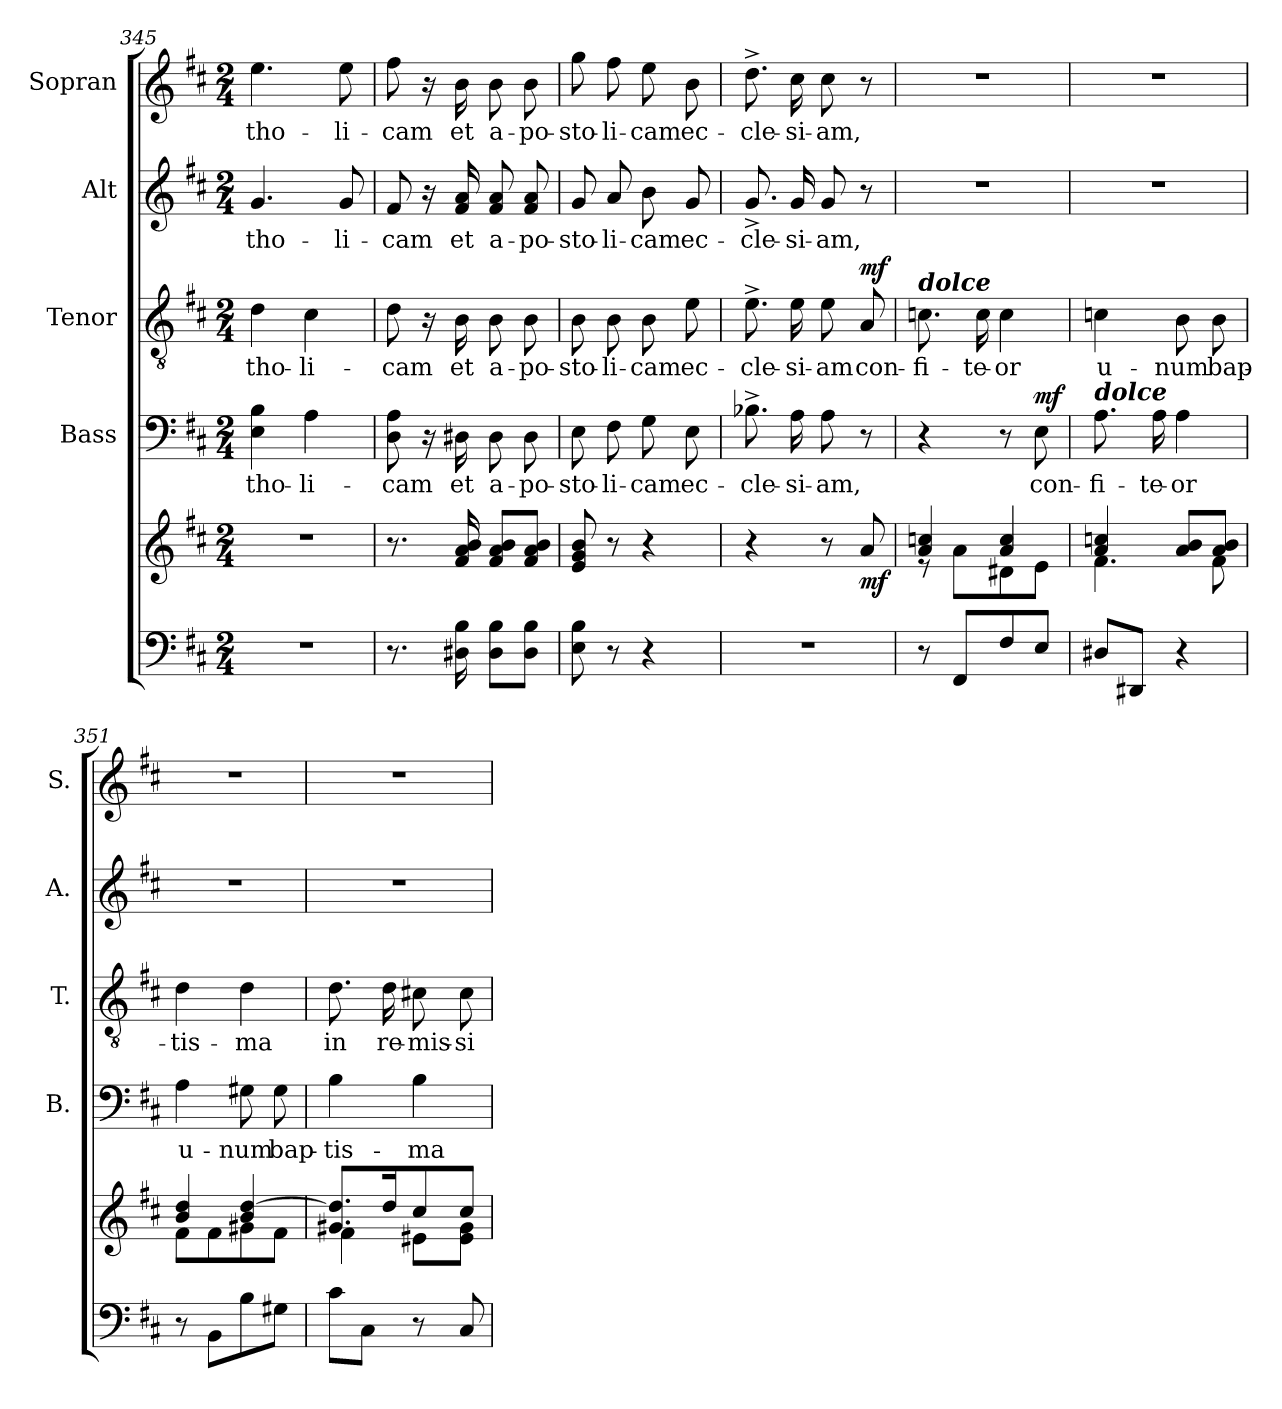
**kern	**kern	**dynam	**kern	**text	**dynam	**kern	**text	**dynam	**kern	**text	**kern	**text
*part5	*part5	*part5	*part4	*part4	*part4	*part3	*part3	*part3	*part2	*part2	*part1	*part1
*staff6	*staff5	*staff5/6	*staff4	*staff4	*staff4	*staff3	*staff3	*staff3	*staff2	*staff2	*staff1	*staff1
*	*	*	*I"Bass	*	*	*I"Tenor	*	*	*I"Alt	*	*I"Sopran	*
*	*	*	*I'B.	*	*	*I'T.	*	*	*I'A.	*	*I'S.	*
*clefF4	*clefG2	*	*clefF4	*	*	*clefGv2	*	*	*clefG2	*	*clefG2	*
*k[f#c#]	*k[f#c#]	*	*k[f#c#]	*	*	*k[f#c#]	*	*	*k[f#c#]	*	*k[f#c#]	*
*D:	*D:	*	*D:	*	*	*D:	*	*	*D:	*	*D:	*
*M2/4	*M2/4	*	*M2/4	*	*	*M2/4	*	*	*M2/4	*	*M2/4	*
=345	=345	=345	=345	=345	=345	=345	=345	=345	=345	=345	=345	=345
!	!	!	!	!LO:LY:b	!	!	!LO:LY:b	!	!	!LO:LY:b	!	!LO:LY:b
2r	2r	.	4E\ 4B\	-tho-	.	4d\	-tho-	.	4.g/	-tho-	4.ee\	-tho-
!	!	!	!	!LO:LY:b	!	!	!LO:LY:b	!	!	!	!	!
.	.	.	4A\	-li-	.	4c#\	-li-	.	.	.	.	.
!	!	!	!	!	!	!	!	!	!	!LO:LY:b	!	!LO:LY:b
.	.	.	.	.	.	.	.	.	8g/	-li-	8ee\	-li-
=346	=346	=346	=346	=346	=346	=346	=346	=346	=346	=346	=346	=346
!	!	!	!	!LO:LY:b	!	!	!LO:LY:b	!	!	!LO:LY:b	!	!LO:LY:b
8.r	8.r	.	8D\ 8A\	-cam	.	8d\	-cam	.	8f#/	-cam	8ff#\	-cam
.	.	.	16r	.	.	16r	.	.	16r	.	16r	.
!	!	!	!	!LO:LY:b	!	!	!LO:LY:b	!	!	!LO:LY:b	!	!LO:LY:b
16D#X\ 16B\	16f#/ 16a/ 16b/	.	16D#X\	et	.	16B\	et	.	16f#/ 16a/	et	16b\	et
!	!	!	!	!LO:LY:b	!	!	!LO:LY:b	!	!	!LO:LY:b	!	!LO:LY:b
8D#\ 8B\L	8f#/ 8a/ 8b/L	.	8D#\	a-	.	8B\	a-	.	8f#/ 8a/	a-	8b\	a-
!	!	!	!	!LO:LY:b	!	!	!LO:LY:b	!	!	!LO:LY:b	!	!LO:LY:b
8D#\ 8B\J	8f#/ 8a/ 8b/J	.	8D#\	-po-	.	8B\	-po-	.	8f#/ 8a/	-po-	8b\	-po-
=347	=347	=347	=347	=347	=347	=347	=347	=347	=347	=347	=347	=347
!	!	!	!	!LO:LY:b	!	!	!LO:LY:b	!	!	!LO:LY:b	!	!LO:LY:b
8E\ 8B\	8e/ 8g/ 8b/	.	8E\	-sto-	.	8B\	-sto-	.	8g/	-sto-	8gg\	-sto-
!	!	!	!	!LO:LY:b	!	!	!LO:LY:b	!	!	!LO:LY:b	!	!LO:LY:b
8r	8r	.	8F#\	-li-	.	8B\	-li-	.	8a/	-li-	8ff#\	-li-
!	!	!	!	!LO:LY:b	!	!	!LO:LY:b	!	!	!LO:LY:b	!	!LO:LY:b
4r	4r	.	8G\	-cam	.	8B\	-cam	.	8b\	-cam	8ee\	-cam
!	!	!	!	!LO:LY:b	!	!	!LO:LY:b	!	!	!LO:LY:b	!	!LO:LY:b
.	.	.	8E\	ec-	.	8e\	ec-	.	8g/	ec-	8b\	ec-
=348	=348	=348	=348	=348	=348	=348	=348	=348	=348	=348	=348	=348
!	!	!	!	!LO:LY:b	!	!	!LO:LY:b	!	!	!LO:LY:b	!	!LO:LY:b
2r	4r	.	8.B-X^>\	-cle-	.	8.e^>\	-cle-	.	8.g^>/	-cle-	8.dd^>\	-cle-
!	!	!	!	!LO:LY:b	!	!	!LO:LY:b	!	!	!LO:LY:b	!	!LO:LY:b
.	.	.	16A\	-si-	.	16e\	-si-	.	16g/	-si-	16cc#\	-si-
!	!	!	!	!LO:LY:b	!	!	!LO:LY:b	!	!	!LO:LY:b	!	!LO:LY:b
.	8r	.	8A\	-am,	.	8e\	-am	.	8g/	-am,	8cc#\	-am,
!	!	!LO:DY:b	!	!	!	!	!LO:LY:b	!LO:DY:a	!	!	!	!
.	8a/	mf	8r	.	.	8A/	con-	mf	8r	.	8r	.
=349	=349	=349	=349	=349	=349	=349	=349	=349	=349	=349	=349	=349
*	*^	*	*	*	*	*	*	*	*	*	*	*
!	!	!	!	!	!	!	!LO:TX:a:Bi:t=dolce	!	!	!	!	!	!
!	!	!	!	!	!	!	!	!LO:LY:b	!	!	!	!	!
8r	4a/ 4ccn/	8rd	.	4r	.	.	8.cn\	-fi-	.	2r	.	2r	.
8FF#/L	.	8a\L	.	.	.	.	.	.	.	.	.	.	.
!	!	!	!	!	!	!	!	!LO:LY:b	!	!	!	!	!
.	.	.	.	.	.	.	16c\	-te-	.	.	.	.	.
!	!	!	!	!	!	!	!	!LO:LY:b	!	!	!	!	!
8F#/	4a/ 4cc/	8d#X\	.	8r	.	.	4c\	-or	.	.	.	.	.
!	!	!	!	!	!LO:LY:b	!LO:DY:a	!	!	!	!	!	!	!
8E/J	.	8e\J	.	8E\	con-	mf	.	.	.	.	.	.	.
=350	=350	=350	=350	=350	=350	=350	=350	=350	=350	=350	=350	=350	=350
!	!	!	!	!LO:TX:a:Bi:t=dolce	!	!	!	!	!	!	!	!	!
!	!	!	!	!	!LO:LY:b	!	!	!LO:LY:b	!	!	!	!	!
8D#X/L	4a/ 4ccn/	4.f#\	.	8.A\	-fi-	.	4cn\	u-	.	2r	.	2r	.
8DD#X/J	.	.	.	.	.	.	.	.	.	.	.	.	.
!	!	!	!	!	!LO:LY:b	!	!	!	!	!	!	!	!
.	.	.	.	16A\	-te-	.	.	.	.	.	.	.	.
!	!	!	!	!	!LO:LY:b	!	!	!LO:LY:b	!	!	!	!	!
4r	8a/ 8b/L	.	.	4A\	-or	.	8B\	-num	.	.	.	.	.
!	!	!	!	!	!	!	!	!LO:LY:b	!	!	!	!	!
.	8a/ 8b/J	8f#\	.	.	.	.	8B\	bap-	.	.	.	.	.
!!LO:LB:g=z
=351	=351	=351	=351	=351	=351	=351	=351	=351	=351	=351	=351	=351	=351
!	!	!	!	!	!LO:LY:b	!	!	!LO:LY:b	!	!	!	!	!
8r	4b/ 4dd/	8f#\L	.	4A\	u-	.	4d\	-tis-	.	2r	.	2r	.
8BB\L	.	8f#\	.	.	.	.	.	.	.	.	.	.	.
!	!	!	!	!	!LO:LY:b	!	!	!LO:LY:b	!	!	!	!	!
8B\	4b/ [>4dd/	8g#X\	.	8G#X\	-num	.	4d\	-ma	.	.	.	.	.
!	!	!	!	!	!LO:LY:b	!	!	!	!	!	!	!	!
8G#X\J	.	8f#\J	.	8G#\	bap-	.	.	.	.	.	.	.	.
=352	=352	=352	=352	=352	=352	=352	=352	=352	=352	=352	=352	=352	=352
!	!	!	!	!	!LO:LY:b	!	!	!LO:LY:b	!	!	!	!	!
8c#\L	8.g#X/ 8.dd/]L	4f#\	.	4B\	-tis-	.	8.d\	in	.	2r	.	2r	.
8C#\J	.	.	.	.	.	.	.	.	.	.	.	.	.
!	!	!	!	!	!	!	!	!LO:LY:b	!	!	!	!	!
.	16dd/k	.	.	.	.	.	16d\	re-	.	.	.	.	.
!	!	!	!	!	!LO:LY:b	!	!	!LO:LY:b	!	!	!	!	!
8r	8cc#/	8e#X\L	.	4B\	-ma	.	8c#X\	-mis-	.	.	.	.	.
!	!	!	!	!	!	!	!	!LO:LY:b	!	!	!	!	!
8C#/	8cc#/J	8e#\ 8g#\J	.	.	.	.	8c#\	-si-	.	.	.	.	.
*	*v	*v	*	*	*	*	*	*	*	*	*	*	*
=	=	=	=	=	=	=	=	=	=	=	=	=
*-	*-	*-	*-	*-	*-	*-	*-	*-	*-	*-	*-	*-
